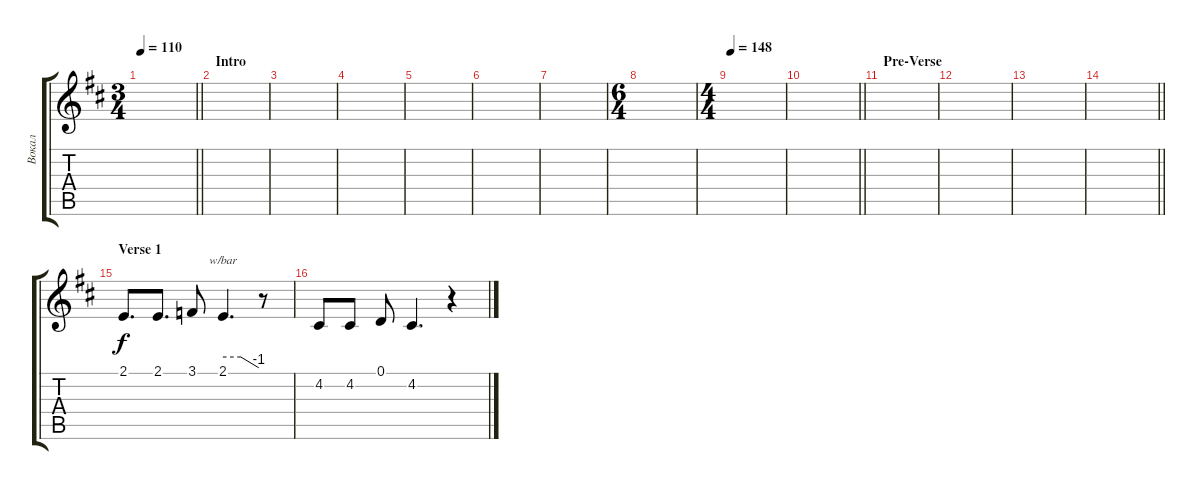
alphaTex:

\track ("Вокал" "Вокал") {instrument trumpet}
\staff {score tabs}
\tuning (D4 A3 F3 C3 G2 D2) {hide}
\ts (3 4)
\tempo 110
\clef g2
\barLineRight lightlight
\ks bminor
|
\section ("" "Intro")
|
|
|
|
|
|
\ts (6 4)
|
\ts (4 4)
\tempo 148
|
\barLineRight lightlight
|
\section ("" "Pre-Verse")
|
|
|
\barLineRight lightlight
|
\section ("" "Verse 1")
2.1.8{d} 2.1.8{d} 3.1.8 2.1.4{d tbe (custom default 0 0 30 0 60 -4)} r.8 |
4.2.8 4.2.8 0.1.8 4.2.4{d} r.4
